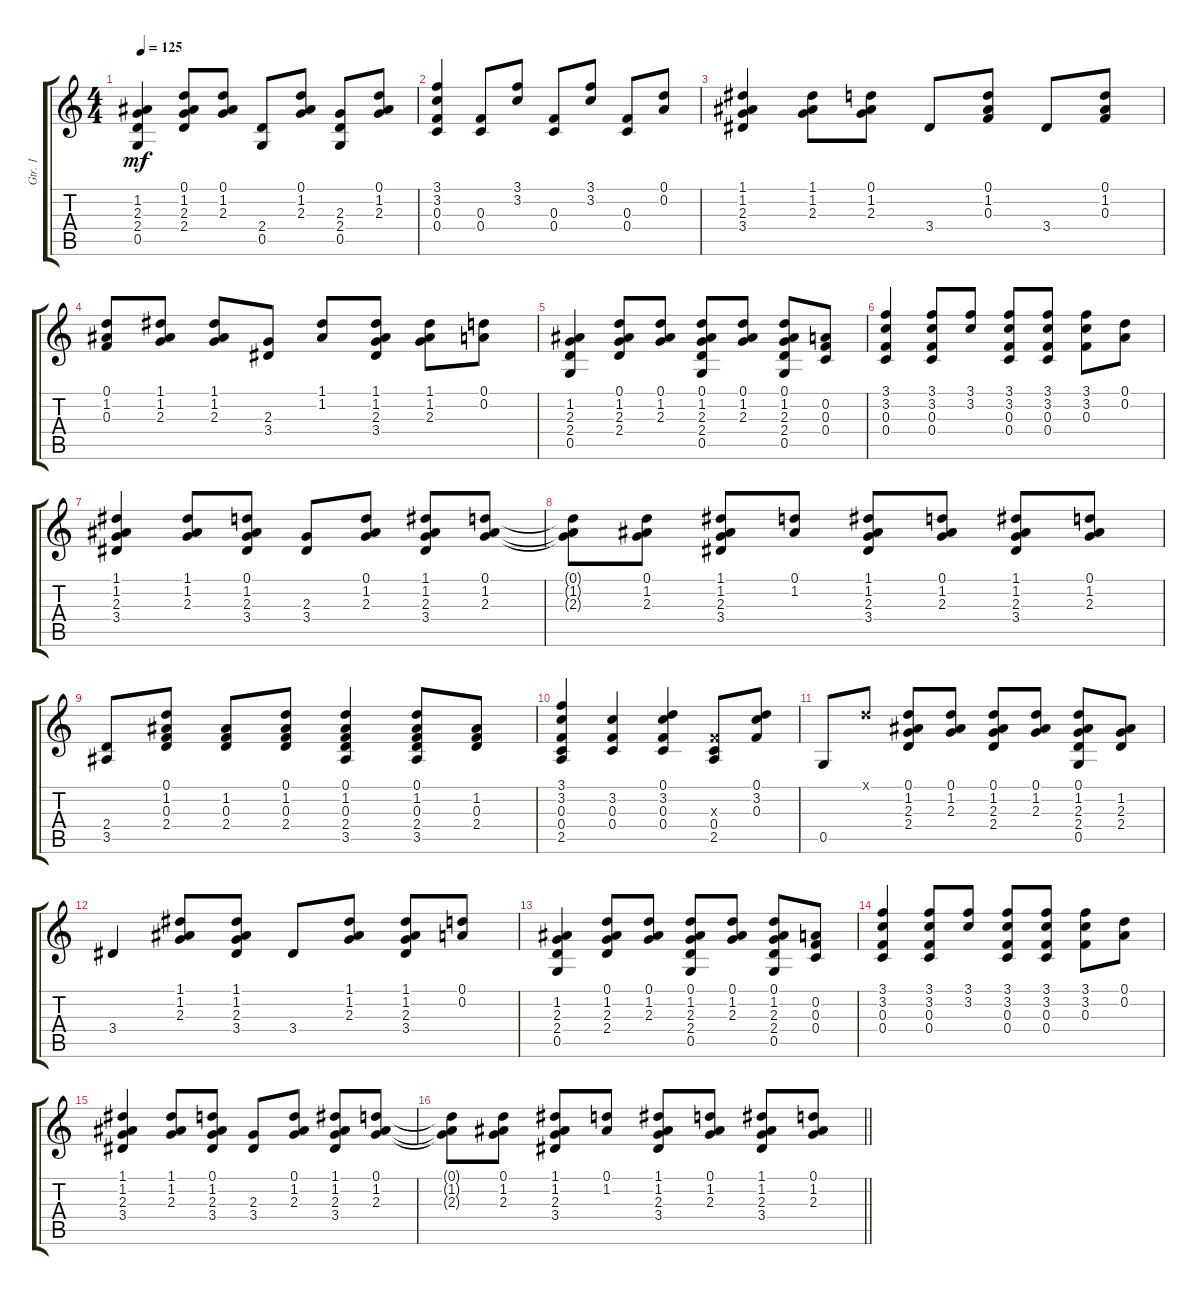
\track ("Gtr. 1" "Gtr. 1") {instrument acousticguitarsteel}
\staff {score tabs}
\tuning (D4 A3 F3 C3 G2 D2) {hide}
\ts (4 4)
\tempo 125
\clef g2
\ks c
(1.2 2.3 2.4 0.5).4{dy mf} (0.1 1.2 2.3 2.4).8 (0.1 1.2 2.3).8 (2.4 0.5).8 (0.1 1.2 2.3).8 (2.3 2.4 0.5).8 (0.1 1.2 2.3).8 |
(3.1 3.2 0.3 0.4).4 (0.3 0.4).8 (3.1 3.2).8 (0.3 0.4).8 (3.1 3.2).8 (0.3 0.4).8 (0.1 0.2).8 |
(1.1 1.2 2.3 3.4).4 (1.1 1.2 2.3).8 (0.1 1.2 2.3).8 3.4.8 (0.1 1.2 0.3).8 3.4.8 (0.1 1.2 0.3).8 |
(0.1 1.2 0.3).8 (1.1 1.2 2.3).8 (1.1 1.2 2.3).8 (2.3 3.4).8 (1.1 1.2).8 (1.1 1.2 2.3 3.4).8 (1.1 1.2 2.3).8 (0.1 0.2).8 |
(1.2 2.3 2.4 0.5).4 (0.1 1.2 2.3 2.4).8 (0.1 1.2 2.3).8 (0.1 1.2 2.3 2.4 0.5).8 (0.1 1.2 2.3).8 (0.1 1.2 2.3 2.4 0.5).8 (0.2 0.3 0.4).8 |
(3.1 3.2 0.3 0.4).4 (3.1 3.2 0.3 0.4).8 (3.1 3.2).8 (3.1 3.2 0.3 0.4).8 (3.1 3.2 0.3 0.4).8 (3.1 3.2 0.3).8 (0.1 0.2).8 |
(1.1 1.2 2.3 3.4).4 (1.1 1.2 2.3).8 (0.1 1.2 2.3 3.4).8 (2.3 3.4).8 (0.1 1.2 2.3).8 (1.1 1.2 2.3 3.4).8 (0.1 1.2 2.3).8 |
(0.1{t} 1.2{t} 2.3{t}).8 (0.1 1.2 2.3).8 (1.1 1.2 2.3 3.4).8 (0.1 1.2).8 (1.1 1.2 2.3 3.4).8 (0.1 1.2 2.3).8 (1.1 1.2 2.3 3.4).8 (0.1 1.2 2.3).8 |
(2.4 3.5).8 (0.1 1.2 0.3 2.4).8 (1.2 0.3 2.4).8 (0.1 1.2 0.3 2.4).8 (0.1 1.2 0.3 2.4 3.5).4 (0.1 1.2 0.3 2.4 3.5).8 (1.2 0.3 2.4).8 |
(3.1 3.2 0.3 0.4 2.5).4 (3.2 0.3 0.4).4 (0.1 3.2 0.3 0.4).4 (0.3{x} 0.4 2.5).8 (0.1 3.2 0.3).8 |
0.5.8 0.1{x}.8 (0.1 1.2 2.3 2.4).8 (0.1 1.2 2.3).8 (0.1 1.2 2.3 2.4).8 (0.1 1.2 2.3).8 (0.1 1.2 2.3 2.4 0.5).8 (1.2 2.3 2.4).8 |
3.4.4 (1.1 1.2 2.3).8 (1.1 1.2 2.3 3.4).8 3.4.8 (1.1 1.2 2.3).8 (1.1 1.2 2.3 3.4).8 (0.1 0.2).8 |
(1.2 2.3 2.4 0.5).4 (0.1 1.2 2.3 2.4).8 (0.1 1.2 2.3).8 (0.1 1.2 2.3 2.4 0.5).8 (0.1 1.2 2.3).8 (0.1 1.2 2.3 2.4 0.5).8 (0.2 0.3 0.4).8 |
(3.1 3.2 0.3 0.4).4 (3.1 3.2 0.3 0.4).8 (3.1 3.2).8 (3.1 3.2 0.3 0.4).8 (3.1 3.2 0.3 0.4).8 (3.1 3.2 0.3).8 (0.1 0.2).8 |
(1.1 1.2 2.3 3.4).4 (1.1 1.2 2.3).8 (0.1 1.2 2.3 3.4).8 (2.3 3.4).8 (0.1 1.2 2.3).8 (1.1 1.2 2.3 3.4).8 (0.1 1.2 2.3).8 |
\barLineRight lightlight
(0.1{t} 1.2{t} 2.3{t}).8 (0.1 1.2 2.3).8 (1.1 1.2 2.3 3.4).8 (0.1 1.2).8 (1.1 1.2 2.3 3.4).8 (0.1 1.2 2.3).8 (1.1 1.2 2.3 3.4).8 (0.1 1.2 2.3).8
